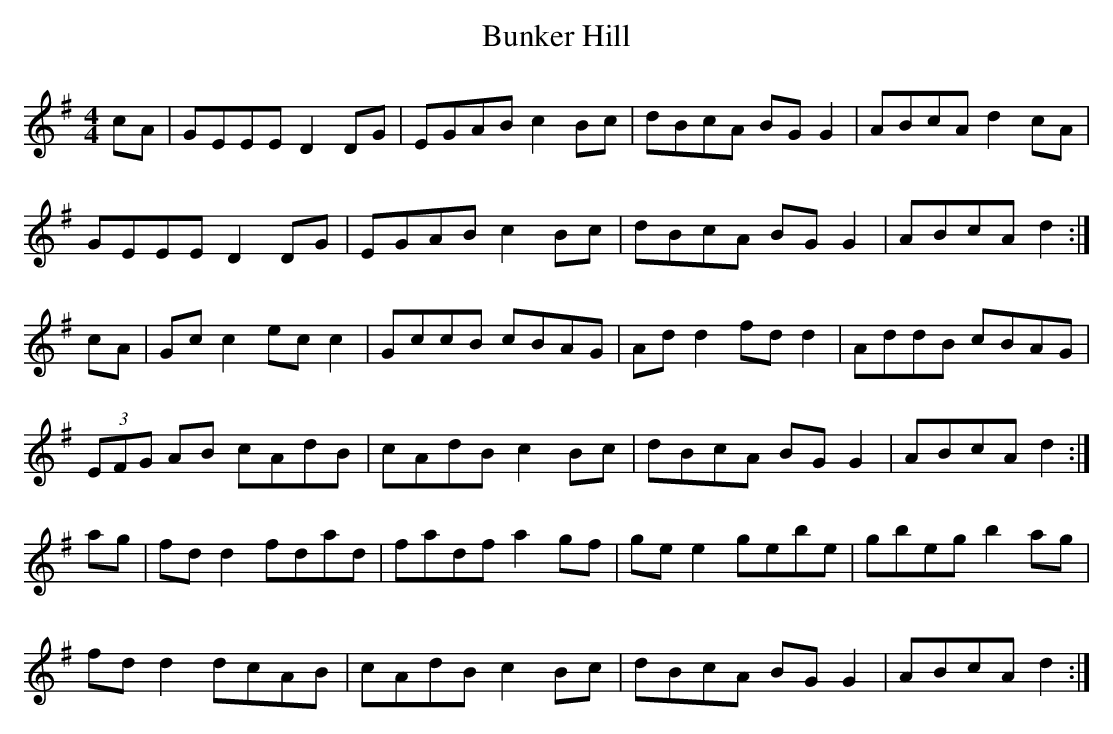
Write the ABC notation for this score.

X:1
T:Bunker Hill
M:4/4
L:1/8
K:G
cA|GEEE D2DG|EGAB c2Bc|dBcA BGG2|ABcA d2cA|
GEEE D2DG|EGAB c2Bc|dBcA BGG2|ABcA d2:|
cA|Gcc2 ecc2|GccB cBAG|Add2 fdd2|AddB cBAG|
(3EFG AB cAdB|cAdB c2Bc|dBcA BGG2|ABcA d2:|
ag|fdd2 fdad|fadf a2gf|gee2 gebe|gbeg b2ag|
fdd2 dcAB|cAdB c2Bc|dBcA BGG2|ABcA d2:|
